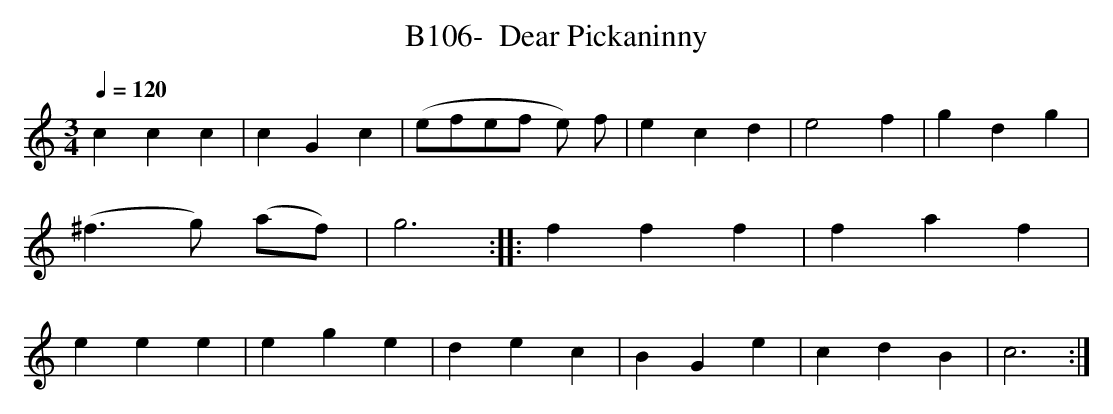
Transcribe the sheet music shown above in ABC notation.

X:1
T:B106-  Dear Pickaninny
Q:1/4=120
L:1/4
M:3/4
K:C
ccc|cGc|(e/2f/2e/2f/2 e/2) f/2|ecd|\
e2f|gdg|(^f3/2 g/2) (a/2f/2)|g3::\
fff|faf|eee|ege|\
dec|BGe|cdB|c3:|]
